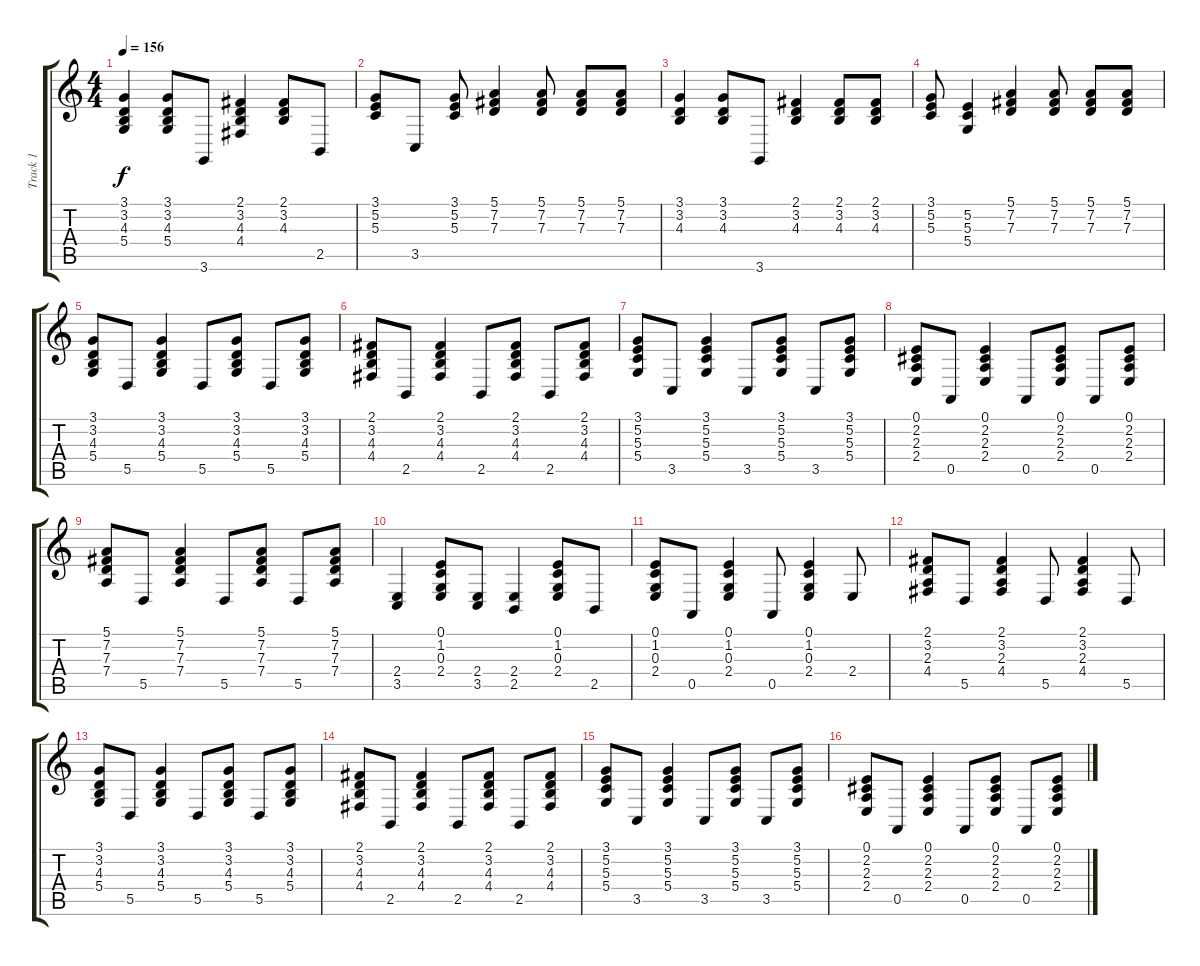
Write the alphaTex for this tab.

\track ("Track 1" "Track 1") {instrument acousticgrandpiano}
\staff {score tabs}
\tuning (E4 B3 G3 D3 A2 E2) {hide}
\ts (4 4)
\tempo 156
\clef g2
\ks c
(3.1 3.2 4.3 5.4).4{dy f} (3.1 3.2 4.3 5.4).8 3.6.8 (2.1 3.2 4.3 4.4).4 (2.1 3.2 4.3).8 2.5.8 |
(3.1 5.2 5.3).8 3.5.8 (3.1 5.2 5.3).8 (5.1 7.2 7.3).4 (5.1 7.2 7.3).8 (5.1 7.2 7.3).8 (5.1 7.2 7.3).8 |
(3.1 3.2 4.3).4 (3.1 3.2 4.3).8 3.6.8 (2.1 3.2 4.3).4 (2.1 3.2 4.3).8 (2.1 3.2 4.3).8 |
(3.1 5.2 5.3).8 (5.2 5.3 5.4).4 (5.1 7.2 7.3).4 (5.1 7.2 7.3).8 (5.1 7.2 7.3).8 (5.1 7.2 7.3).8 |
(3.1 3.2 4.3 5.4).8 5.5.8 (3.1 3.2 4.3 5.4).4 5.5.8 (3.1 3.2 4.3 5.4).8 5.5.8 (3.1 3.2 4.3 5.4).8 |
(2.1 3.2 4.3 4.4).8 2.5.8 (2.1 3.2 4.3 4.4).4 2.5.8 (2.1 3.2 4.3 4.4).8 2.5.8 (2.1 3.2 4.3 4.4).8 |
(3.1 5.2 5.3 5.4).8 3.5.8 (3.1 5.2 5.3 5.4).4 3.5.8 (3.1 5.2 5.3 5.4).8 3.5.8 (3.1 5.2 5.3 5.4).8 |
(0.1 2.2 2.3 2.4).8 0.5.8 (0.1 2.2 2.3 2.4).4 0.5.8 (0.1 2.2 2.3 2.4).8 0.5.8 (0.1 2.2 2.3 2.4).8 |
(5.1 7.2 7.3 7.4).8 5.5.8 (5.1 7.2 7.3 7.4).4 5.5.8 (5.1 7.2 7.3 7.4).8 5.5.8 (5.1 7.2 7.3 7.4).8 |
(2.4 3.5).4 (0.1 1.2 0.3 2.4).8 (2.4 3.5).8 (2.4 2.5).4 (0.1 1.2 0.3 2.4).8 2.5.8 |
(0.1 1.2 0.3 2.4).8 0.5.8 (0.1 1.2 0.3 2.4).4 0.5.8 (0.1 1.2 0.3 2.4).4 2.4.8 |
(2.1 3.2 2.3 4.4).8 5.5.8 (2.1 3.2 2.3 4.4).4 5.5.8 (2.1 3.2 2.3 4.4).4 5.5.8 |
(3.1 3.2 4.3 5.4).8 5.5.8 (3.1 3.2 4.3 5.4).4 5.5.8 (3.1 3.2 4.3 5.4).8 5.5.8 (3.1 3.2 4.3 5.4).8 |
(2.1 3.2 4.3 4.4).8 2.5.8 (2.1 3.2 4.3 4.4).4 2.5.8 (2.1 3.2 4.3 4.4).8 2.5.8 (2.1 3.2 4.3 4.4).8 |
(3.1 5.2 5.3 5.4).8 3.5.8 (3.1 5.2 5.3 5.4).4 3.5.8 (3.1 5.2 5.3 5.4).8 3.5.8 (3.1 5.2 5.3 5.4).8 |
(0.1 2.2 2.3 2.4).8 0.5.8 (0.1 2.2 2.3 2.4).4 0.5.8 (0.1 2.2 2.3 2.4).8 0.5.8 (0.1 2.2 2.3 2.4).8
